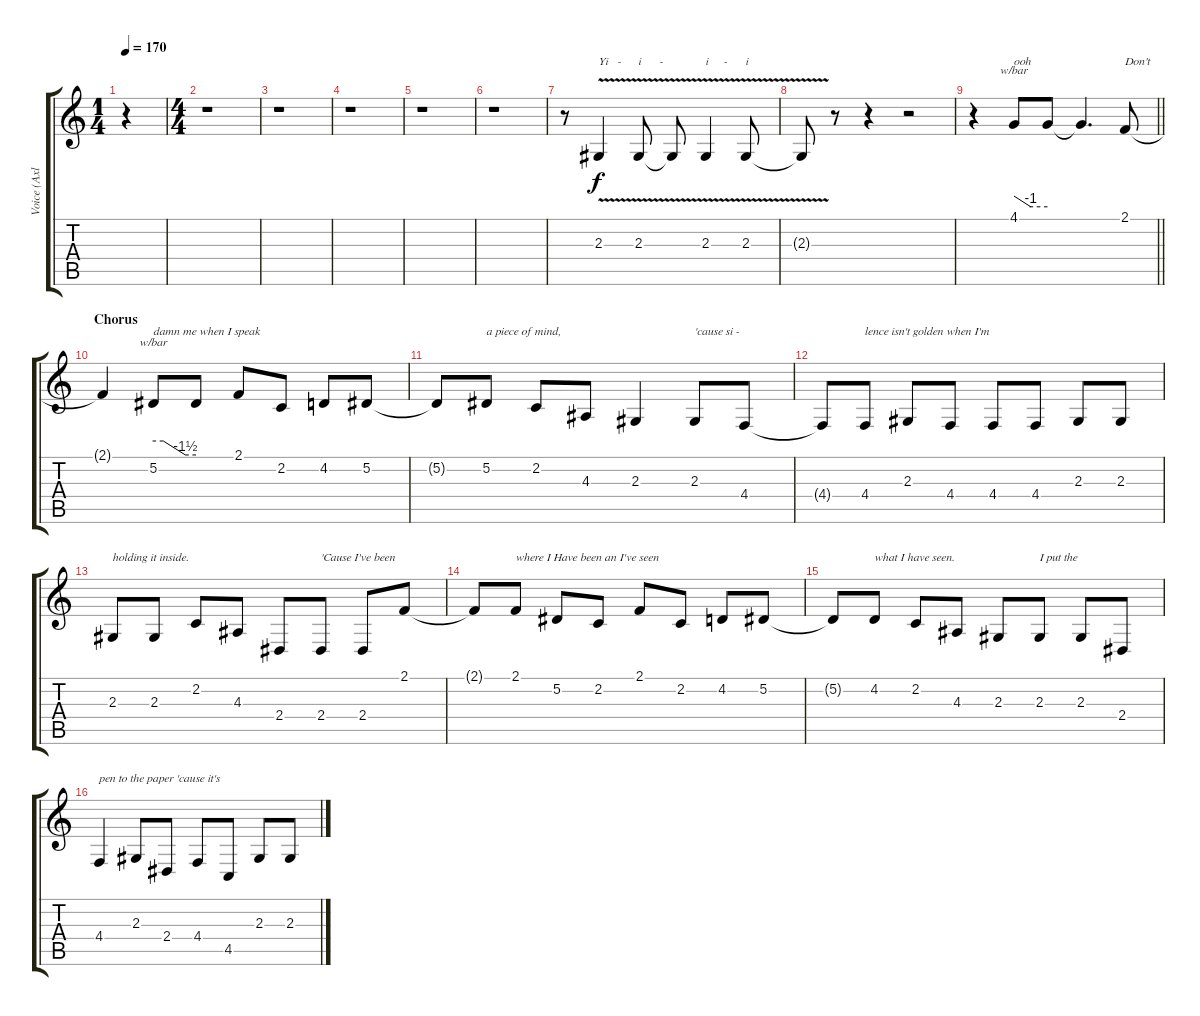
\track ("Voice (Axl)" "Voice (Axl") {instrument lead2sawtooth}
\staff {score tabs}
\tuning (Eb4 Bb3 Gb3 Db3 Ab2 Eb2) {hide}
\ts (1 4)
\tempo 170
\clef g2
\ks c
r.4{dy f instrument lead2sawtooth} |
\ts (4 4)
r.1 |
r.1 |
r.1 |
r.1 |
r.1 |
r.8 2.3{v}.4{txt "Yi   -"} 2.3{v}.8{txt "i      -"} 2.3{t}.8 2.3{v}.4{txt "i     -"} 2.3{v}.8{txt "i"} |
2.3{t}.8 r.8 r.4 r.2 |
\barLineRight lightlight
r.4 4.1.8{tbe (custom default 0 0 30 -4 60 -4) txt "ooh"} 4.1{t}.8 4.1{t}.4{d} 2.1.8{txt "Don't"} |
\section ("" "Chorus")
2.1{t}.4 5.2.8{tbe (custom default 0 0 14 0 45 -6 60 -6) txt "damn me when I speak"} 5.2{t}.8 2.1.8 2.2.8 4.2.8 5.2.8 |
5.2{t}.8 5.2.8{txt "a piece of mind,"} 2.2.8 4.3.8 2.3.4 2.3.8{txt "'cause si -"} 4.4.8 |
4.4{t}.8 4.4.8{txt "lence isn't golden when I'm"} 2.3.8 4.4.8 4.4.8 4.4.8 2.3.8 2.3.8 |
2.3.8{txt "holding it inside."} 2.3.8 2.2.8 4.3.8 2.4.8 2.4.8{txt "'Cause I've been"} 2.4.8 2.1.8 |
2.1{t}.8 2.1.8{txt "where I Have been an I've seen"} 5.2.8 2.2.8 2.1.8 2.2.8 4.2.8 5.2.8 |
5.2{t}.8 4.2.8{txt "what I have seen."} 2.2.8 4.3.8 2.3.8 2.3.8{txt "I put the"} 2.3.8 2.4.8 |
4.4.4{txt "pen to the paper 'cause it's"} 2.3.8 2.4.8 4.4.8 4.5.8 2.3.8 2.3.8
